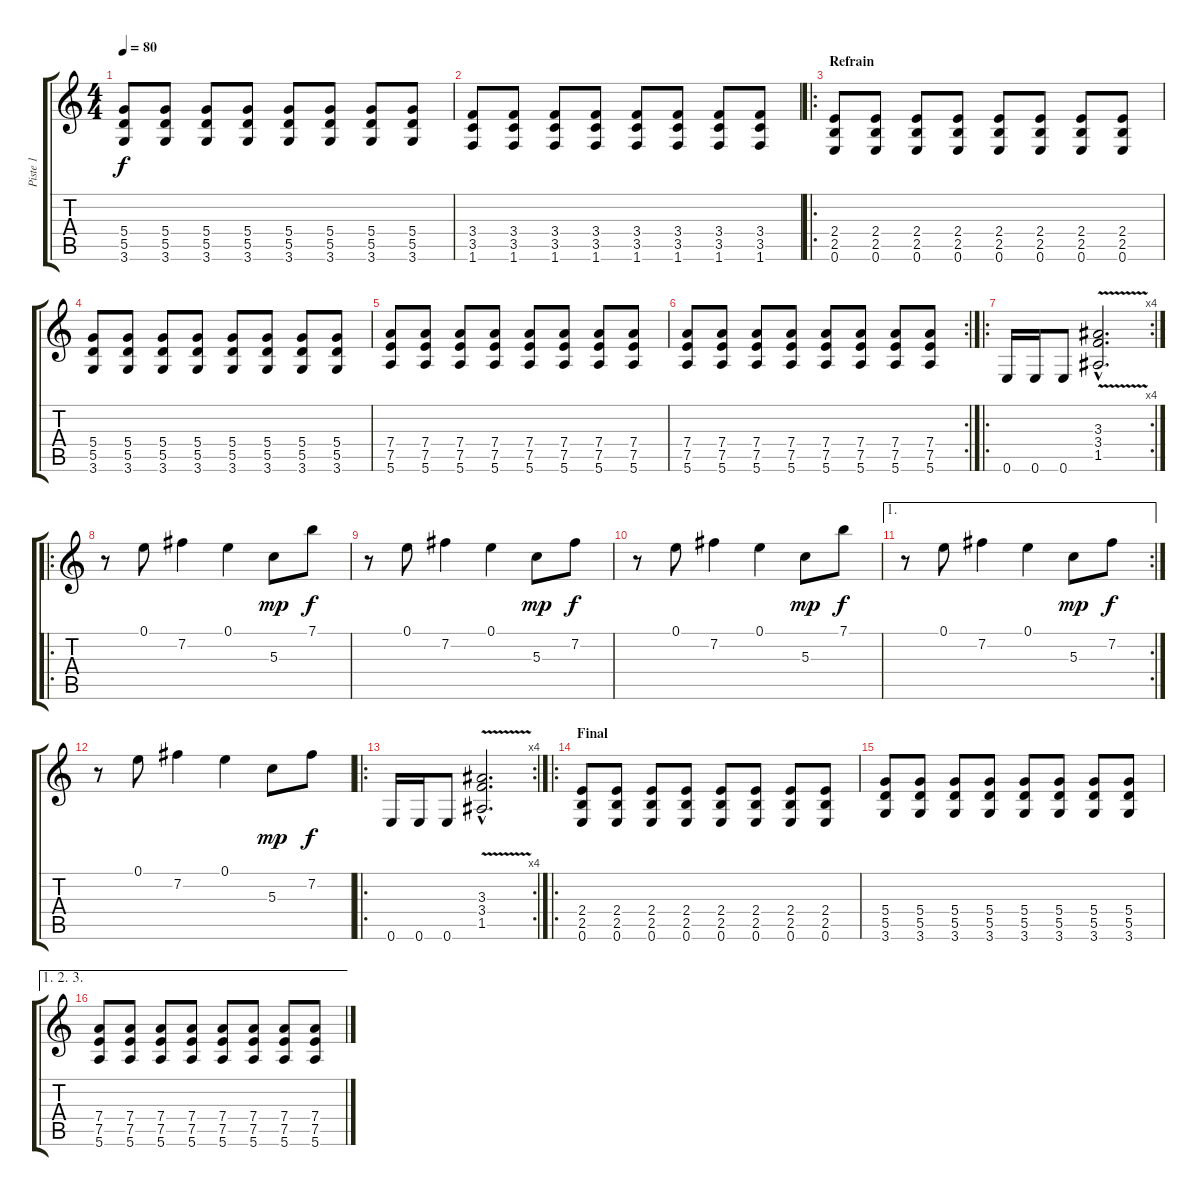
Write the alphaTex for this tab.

\track ("Piste 1" "Piste 1") {instrument distortionguitar}
\staff {score tabs}
\tuning (E4 B3 G3 D3 A2 E2) {hide}
\ts (4 4)
\tempo 80
\clef g2
\ks c
(5.4 5.5 3.6).8{dy f} (5.4 5.5 3.6).8 (5.4 5.5 3.6).8 (5.4 5.5 3.6).8 (5.4 5.5 3.6).8 (5.4 5.5 3.6).8 (5.4 5.5 3.6).8 (5.4 5.5 3.6).8 |
(3.4 3.5 1.6).8 (3.4 3.5 1.6).8 (3.4 3.5 1.6).8 (3.4 3.5 1.6).8 (3.4 3.5 1.6).8 (3.4 3.5 1.6).8 (3.4 3.5 1.6).8 (3.4 3.5 1.6).8 |
\ro
\section ("" "Refrain")
(2.4 2.5 0.6).8 (2.4 2.5 0.6).8 (2.4 2.5 0.6).8 (2.4 2.5 0.6).8 (2.4 2.5 0.6).8 (2.4 2.5 0.6).8 (2.4 2.5 0.6).8 (2.4 2.5 0.6).8 |
(5.4 5.5 3.6).8 (5.4 5.5 3.6).8 (5.4 5.5 3.6).8 (5.4 5.5 3.6).8 (5.4 5.5 3.6).8 (5.4 5.5 3.6).8 (5.4 5.5 3.6).8 (5.4 5.5 3.6).8 |
(7.4 7.5 5.6).8 (7.4 7.5 5.6).8 (7.4 7.5 5.6).8 (7.4 7.5 5.6).8 (7.4 7.5 5.6).8 (7.4 7.5 5.6).8 (7.4 7.5 5.6).8 (7.4 7.5 5.6).8 |
\rc 2
(7.4 7.5 5.6).8 (7.4 7.5 5.6).8 (7.4 7.5 5.6).8 (7.4 7.5 5.6).8 (7.4 7.5 5.6).8 (7.4 7.5 5.6).8 (7.4 7.5 5.6).8 (7.4 7.5 5.6).8 |
\ro
\rc 4
0.6.16 0.6.16 0.6.8 (3.3{hac} 3.4{hac} 1.5{v hac}).2{d} |
\ro
r.8{instrument electricguitarclean} 0.1.8 7.2.4 0.1.4 5.3.8{dy mp} 7.1.8{dy f} |
r.8 0.1.8 7.2.4 0.1.4 5.3.8{dy mp} 7.2.8{dy f} |
r.8 0.1.8 7.2.4 0.1.4 5.3.8{dy mp} 7.1.8{dy f} |
\ae 1
\rc 2
r.8 0.1.8 7.2.4 0.1.4 5.3.8{dy mp} 7.2.8{dy f} |
r.8 0.1.8 7.2.4 0.1.4 5.3.8{dy mp} 7.2.8{dy f} |
\ro
\rc 4
0.6.16{volume 13 instrument distortionguitar} 0.6.16 0.6.8 (3.3{hac} 3.4{hac} 1.5{v hac}).2{d} |
\ro
\section ("" "Final")
(2.4 2.5 0.6).8 (2.4 2.5 0.6).8 (2.4 2.5 0.6).8 (2.4 2.5 0.6).8 (2.4 2.5 0.6).8 (2.4 2.5 0.6).8 (2.4 2.5 0.6).8 (2.4 2.5 0.6).8 |
(5.4 5.5 3.6).8 (5.4 5.5 3.6).8 (5.4 5.5 3.6).8 (5.4 5.5 3.6).8 (5.4 5.5 3.6).8 (5.4 5.5 3.6).8 (5.4 5.5 3.6).8 (5.4 5.5 3.6).8 |
\ae (1 2 3)
(7.4 7.5 5.6).8 (7.4 7.5 5.6).8 (7.4 7.5 5.6).8 (7.4 7.5 5.6).8 (7.4 7.5 5.6).8 (7.4 7.5 5.6).8 (7.4 7.5 5.6).8 (7.4 7.5 5.6).8
